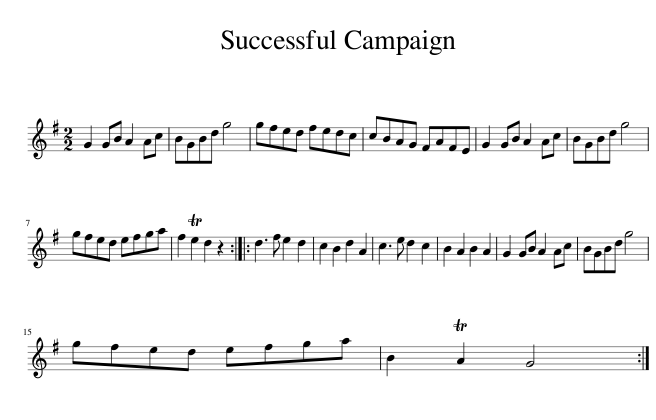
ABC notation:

X:1
L:1/8
M:2/2
I:linebreak $
K:none
V:1 treble transpose="8 "
V:1
[K:G] G2 GB A2 Ac | BGBd g4 | gfed fedc | cBAG FAFE | G2 GB A2 Ac | %5
 BGBd g4 |$ gfed efga | f2 Te2 d2 z2 :: d3 f e2 d2 | c2 B2 d2 A2 | %10
 c3 e d2 c2 | B2 A2 B2 A2 | G2 GB A2 Ac | BGBd g4 |$ gfed efga | %15
 B2 TA2 G4 :| %16
